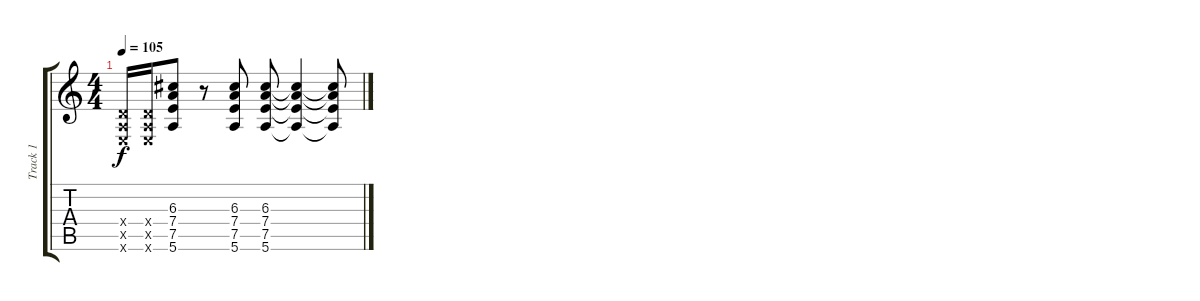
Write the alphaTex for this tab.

\track ("Track 1" "Track 1") {instrument distortionguitar}
\staff {score tabs}
\tuning (E4 B3 G3 D3 A2 E2) {hide}
\ts (4 4)
\tempo 105
\clef g2
\ks c
(0.4{x} 0.5{x} 0.6{x}).16{dy f} (0.4{x} 0.5{x} 0.6{x}).16 (6.3 7.4 7.5 5.6).8 r.8 (6.3 7.4 7.5 5.6).8 (6.3 7.4 7.5 5.6).8 (6.3{t} 7.4{t} 7.5{t} 5.6{t}).4 (6.3{t} 7.4{t} 7.5{t} 5.6{t}).8
